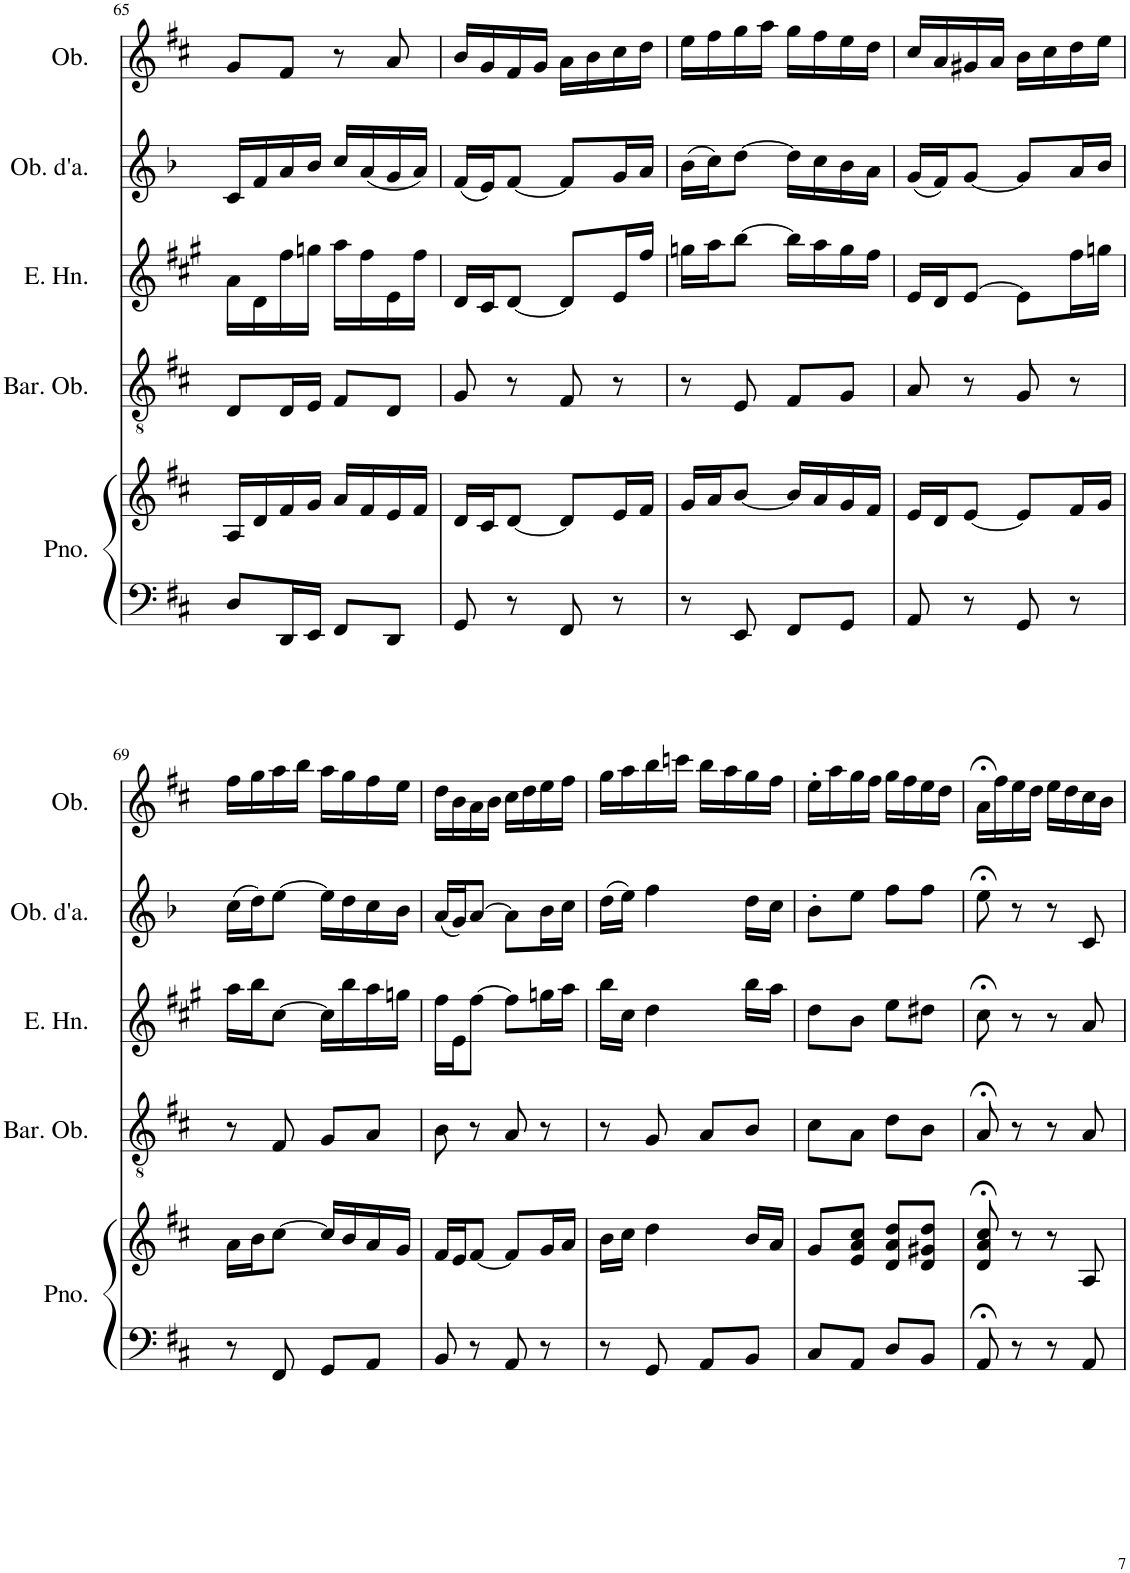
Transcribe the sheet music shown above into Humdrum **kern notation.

**kern	**kern	**kern	**kern	**kern	**kern
*part5	*part5	*part4	*part3	*part2	*part1
*staff6	*staff5	*staff4	*staff3	*staff2	*staff1
*I"Piano	*	*I"Baritone Oboe	*I"English Horn	*I"Oboe d'amore	*I"Oboe
*I'Pno.	*	*I'Bar. Ob.	*I'E. Hn.	*I'Ob. d'a.	*I'Ob.
!!LO:PB:g=z
*clefF4	*clefG2	*clefGv2	*clefG2	*clefG2	*clefG2
*	*	*	*Trd4c7	*Trd2c3	*
*k[f#c#]	*k[f#c#]	*k[f#c#]	*k[f#c#g#]	*k[b-]	*k[f#c#]
*M2/4	*M2/4	*M2/4	*M2/4	*M2/4	*M2/4
=65	=65	=65	=65	=65	=65
8D/L	16A/LL	8D/L	16a\LL	16c/LL	8g/L
.	16d/	.	16d\	16f/	.
16DD/L	16f#/	16D/L	16ff#\	16a/	8f#/J
16EE/JJ	16g/JJ	16E/JJ	16ggn\JJ	16b-/JJ	.
8FF#/L	16a/LL	8F#/L	16aa\LL	16cc/LL	8r
.	16f#/	.	16ff#\	(16a/	.
8DD/J	16e/	8D/J	16e\	16g/	8a/
.	16f#/JJ	.	16ff#\JJ	16a/JJ)	.
=66	=66	=66	=66	=66	=66
8GG/	16d/LL	8G/	16d/LL	(16f/LL	16b/LL
.	16c#/J	.	16c#/J	16e/J)	16g/
8r	[8d/J	8r	[8d/J	[8f/J	16f#/
.	.	.	.	.	16g/JJ
8FF#/	8d/L]	8F#/	8d/L]	8f/L]	16a\LL
.	.	.	.	.	16b\
8r	16e/L	8r	16e/L	16g/L	16cc#\
.	16f#/JJ	.	16ff#/JJ	16a/JJ	16dd\JJ
=67	=67	=67	=67	=67	=67
8r	16g/LL	8r	16ggn\LL	(16b-\LL	16ee\LL
.	16a/J	.	16aa\J	16cc\J)	16ff#\
8EE/	[8b/J	8E/	[8bb\J	[8dd\J	16gg\
.	.	.	.	.	16aa\JJ
8FF#/L	16b/LL]	8F#/L	16bb\LL]	16dd\LL]	16gg\LL
.	16a/	.	16aa\	16cc\	16ff#\
8GG/J	16g/	8G/J	16gg\	16b-\	16ee\
.	16f#/JJ	.	16ff#\JJ	16a\JJ	16dd\JJ
=68	=68	=68	=68	=68	=68
8AA/	16e/LL	8A/	16e/LL	(16g/LL	16cc#/LL
.	16d/J	.	16d/J	16f/J)	16a/
8r	[8e/J	8r	[8e/J	[8g/J	16g#X/
.	.	.	.	.	16a/JJ
8GG/	8e/L]	8G/	8e\L]	8g/L]	16b\LL
.	.	.	.	.	16cc#\
8r	16f#/L	8r	16ff#\L	16a/L	16dd\
.	16g/JJ	.	16ggn\JJ	16b-/JJ	16ee\JJ
!!LO:LB:g=z
=69	=69	=69	=69	=69	=69
8r	16a\LL	8r	16aa\LL	(16cc\LL	16ff#\LL
.	16b\J	.	16bb\J	16dd\J)	16gg\
8FF#/	[8cc#\J	8F#/	[8cc#\J	[8ee\J	16aa\
.	.	.	.	.	16bb\JJ
8GG/L	16cc#/LL]	8G/L	16cc#\LL]	16ee\LL]	16aa\LL
.	16b/	.	16bb\	16dd\	16gg\
8AA/J	16a/	8A/J	16aa\	16cc\	16ff#\
.	16g/JJ	.	16ggn\JJ	16b-\JJ	16ee\JJ
=70	=70	=70	=70	=70	=70
8BB/	16f#/LL	8B\	16ff#\LL	(16a/LL	16dd\LL
.	16e/J	.	16e\J	16g/J)	16b\
8r	[8f#/J	8r	[8ff#\J	[8a/J	16a\
.	.	.	.	.	16b\JJ
8AA/	8f#/L]	8A/	8ff#\L]	8a\L]	16cc#\LL
.	.	.	.	.	16dd\
8r	16g/L	8r	16ggn\L	16b-\L	16ee\
.	16a/JJ	.	16aa\JJ	16cc\JJ	16ff#\JJ
=71	=71	=71	=71	=71	=71
8r	16b\LL	8r	16bb\LL	(16dd\LL	16gg\LL
.	16cc#\JJ	.	16cc#\JJ	16ee\JJ)	16aa\
8GG/	4dd\	8G/	4dd\	4ff\	16bb\
.	.	.	.	.	16cccn\JJ
8AA/L	.	8A/L	.	.	16bb\LL
.	.	.	.	.	16aa\
8BB/J	16b/LL	8B/J	16bb\LL	16dd\LL	16gg\
.	16a/JJ	.	16aa\JJ	16cc\JJ	16ff#\JJ
=72	=72	=72	=72	=72	=72
8C#/L	8g/L	8c#\L	8dd\L	8b-'\L	16ee'\LL
.	.	.	.	.	16aa\
8AA/J	8e/ 8a/ 8cc#/J	8A\J	8b\J	8ee\J	16gg\
.	.	.	.	.	16ff#\JJ
8D/L	8d/ 8a/ 8dd/L	8d\L	8ee\L	8ff\L	16gg\LL
.	.	.	.	.	16ff#\
8BB/J	8d/ 8g#X/ 8dd/J	8B\J	8dd#X\J	8ff\J	16ee\
.	.	.	.	.	16dd\JJ
=73	=73	=73	=73	=73	=73
8AA;</	8d/;< 8a/;< 8cc#/;<	8A;</	8cc#;<\	8ee;<\	16a;<\LL
.	.	.	.	.	16ff#\
8r	8r	8r	8r	8r	16ee\
.	.	.	.	.	16dd\JJ
8r	8r	8r	8r	8r	16ee\LL
.	.	.	.	.	16dd\
8AA/	8A/	8A/	8a/	8c/	16cc#\
.	.	.	.	.	16b\JJ
=	=	=	=	=	=
*-	*-	*-	*-	*-	*-
